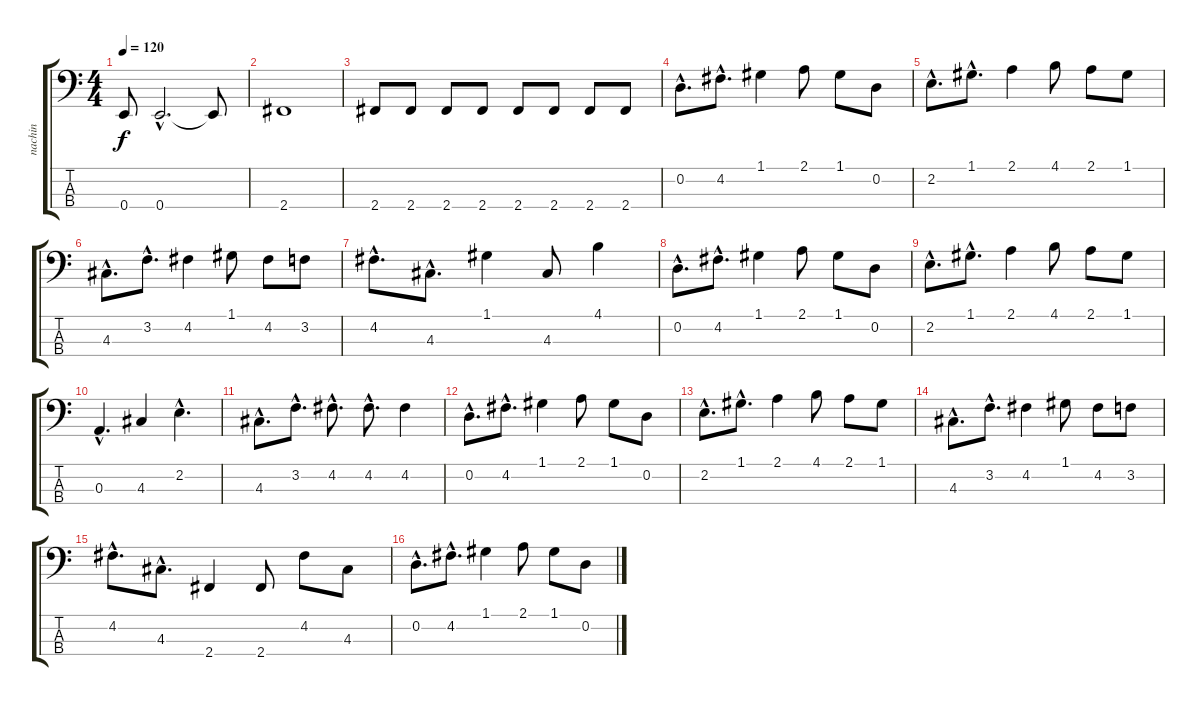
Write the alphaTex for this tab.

\track ("nachin" "nachin") {instrument electricbasspick}
\staff {score tabs}
\tuning (G2 D2 A1 E1) {hide}
\ts (4 4)
\tempo 120
\clef f4
\ks c
0.4.8{dy f} 0.4{hac}.2{d} 0.4{t}.8 |
2.4.1 |
2.4.8 2.4.8 2.4.8 2.4.8 2.4.8 2.4.8 2.4.8 2.4.8 |
0.2{hac}.8{d} 4.2{hac}.8{d} 1.1.4 2.1.8 1.1.8 0.2.8 |
2.2{hac}.8{d} 1.1{hac}.8{d} 2.1.4 4.1.8 2.1.8 1.1.8 |
4.3{hac}.8{d} 3.2{hac}.8{d} 4.2.4 1.1.8 4.2.8 3.2.8 |
4.2{hac}.8{d} 4.3{hac}.8{d} 1.1.4 4.3.8 4.1.4 |
0.2{hac}.8{d} 4.2{hac}.8{d} 1.1.4 2.1.8 1.1.8 0.2.8 |
2.2{hac}.8{d} 1.1{hac}.8{d} 2.1.4 4.1.8 2.1.8 1.1.8 |
0.3{hac}.4{d} 4.3.4 2.2{hac}.4{d} |
4.3{hac}.8{d} 3.2{hac}.8{d} 4.2{hac}.8{d} 4.2{hac}.8{d} 4.2.4 |
0.2{hac}.8{d} 4.2{hac}.8{d} 1.1.4 2.1.8 1.1.8 0.2.8 |
2.2{hac}.8{d} 1.1{hac}.8{d} 2.1.4 4.1.8 2.1.8 1.1.8 |
4.3{hac}.8{d} 3.2{hac}.8{d} 4.2.4 1.1.8 4.2.8 3.2.8 |
4.2{hac}.8{d} 4.3{hac}.8{d} 2.4.4 2.4.8 4.2.8 4.3.8 |
0.2{hac}.8{d} 4.2{hac}.8{d} 1.1.4 2.1.8 1.1.8 0.2.8
